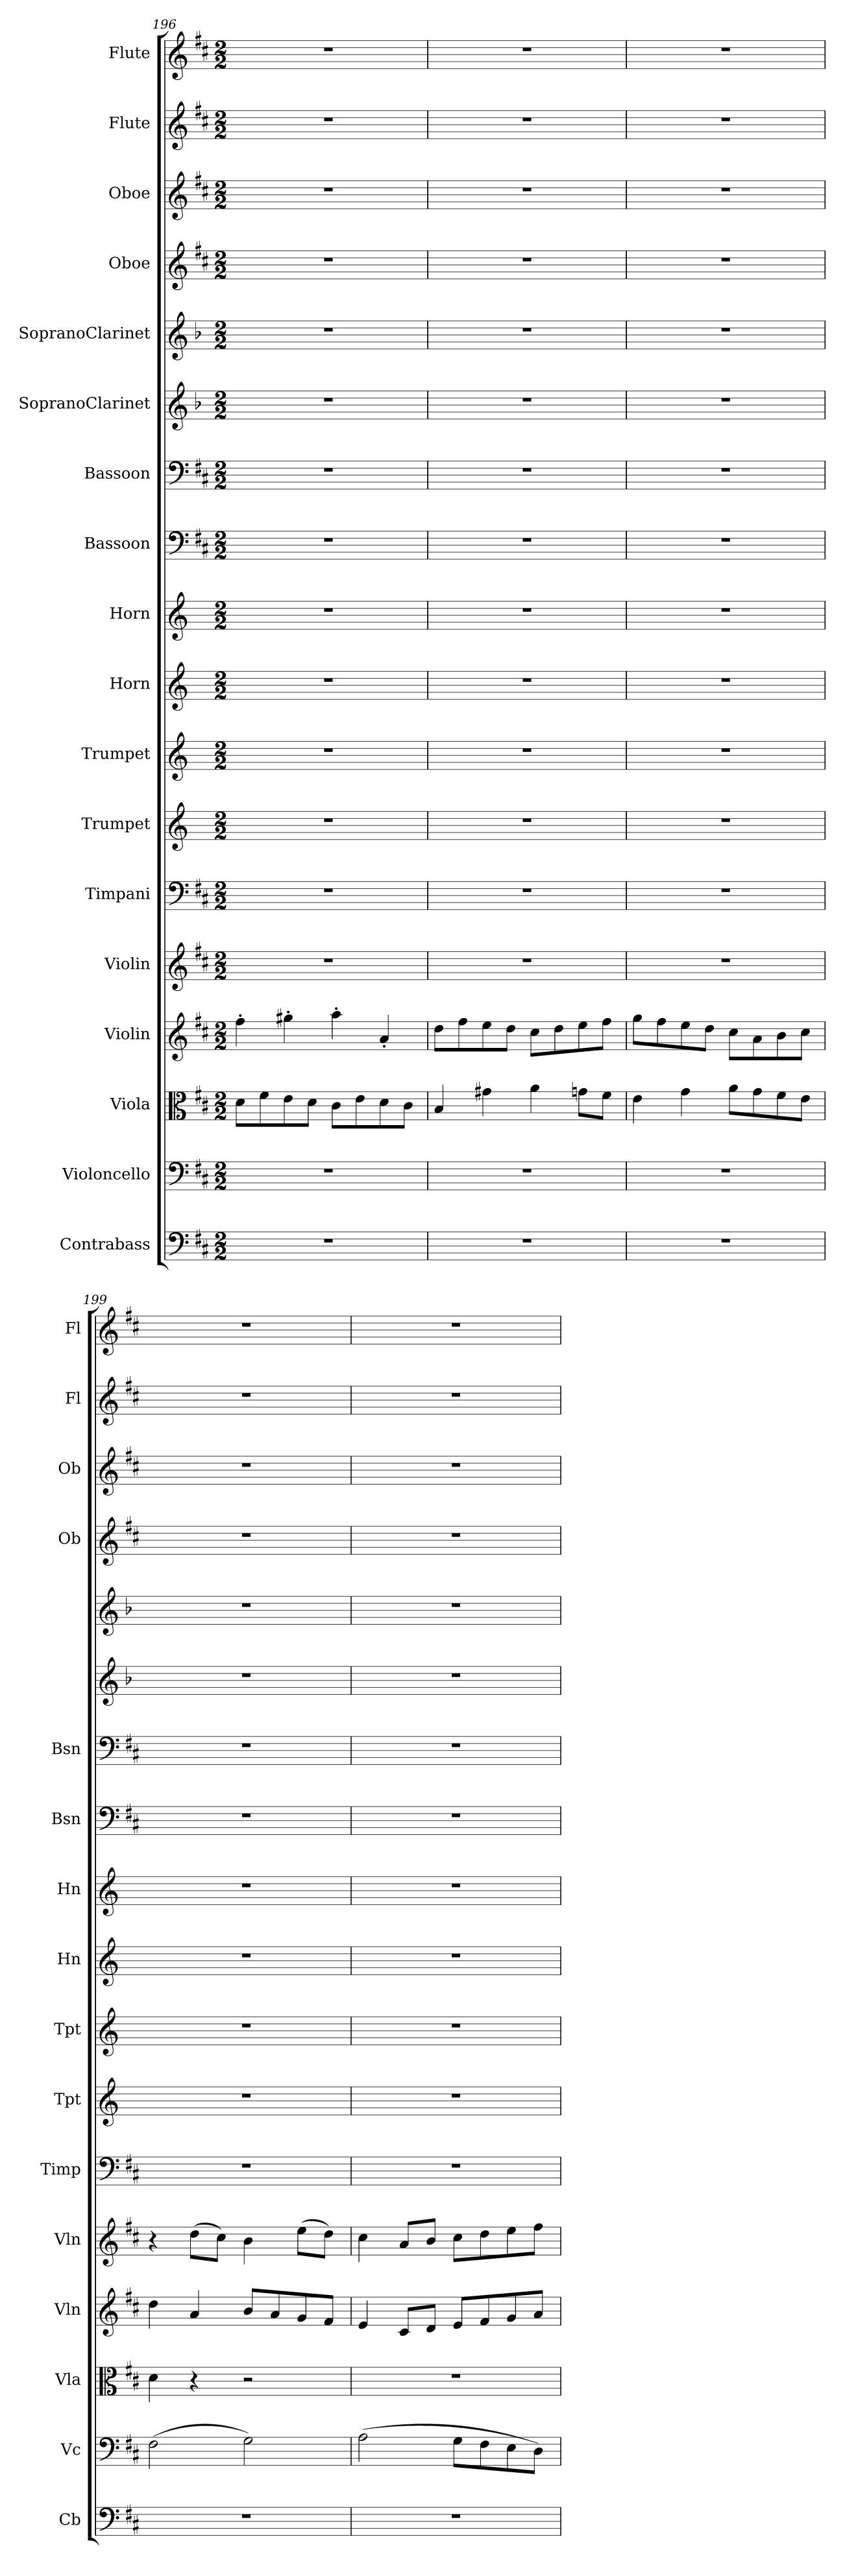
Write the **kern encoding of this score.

**kern	**kern	**kern	**kern	**kern	**kern	**kern	**kern	**kern	**kern	**kern	**kern	**kern	**kern	**kern	**kern	**kern	**kern
*part18	*part17	*part16	*part15	*part14	*part13	*part12	*part11	*part10	*part9	*part8	*part7	*part6	*part5	*part4	*part3	*part2	*part1
*staff18	*staff17	*staff16	*staff15	*staff14	*staff13	*staff12	*staff11	*staff10	*staff9	*staff8	*staff7	*staff6	*staff5	*staff4	*staff3	*staff2	*staff1
*I"Contrabass	*I"Violoncello	*I"Viola	*I"Violin	*I"Violin	*I"Timpani	*I"Trumpet	*I"Trumpet	*I"Horn	*I"Horn	*I"Bassoon	*I"Bassoon	*I"SopranoClarinet	*I"SopranoClarinet	*I"Oboe	*I"Oboe	*I"Flute	*I"Flute
*I'Cb	*I'Vc	*I'Vla	*I'Vln	*I'Vln	*I'Timp	*I'Tpt	*I'Tpt	*I'Hn	*I'Hn	*I'Bsn	*I'Bsn	*	*	*I'Ob	*I'Ob	*I'Fl	*I'Fl
*clefF4	*clefF4	*clefC3	*clefG2	*clefG2	*clefF4	*clefG2	*clefG2	*clefG2	*clefG2	*clefF4	*clefF4	*clefG2	*clefG2	*clefG2	*clefG2	*clefG2	*clefG2
*k[f#c#]	*k[f#c#]	*k[f#c#]	*k[f#c#]	*k[f#c#]	*k[f#c#]	*k[]	*k[]	*k[]	*k[]	*k[f#c#]	*k[f#c#]	*k[b-]	*k[b-]	*k[f#c#]	*k[f#c#]	*k[f#c#]	*k[f#c#]
*M2/2	*M2/2	*M2/2	*M2/2	*M2/2	*M2/2	*M2/2	*M2/2	*M2/2	*M2/2	*M2/2	*M2/2	*M2/2	*M2/2	*M2/2	*M2/2	*M2/2	*M2/2
=196	=196	=196	=196	=196	=196	=196	=196	=196	=196	=196	=196	=196	=196	=196	=196	=196	=196
1r	1r	8d\L	4ff#'\	1r	1r	1r	1r	1r	1r	1r	1r	1r	1r	1r	1r	1r	1r
.	.	8f#\	.	.	.	.	.	.	.	.	.	.	.	.	.	.	.
.	.	8e\	4gg#X'\	.	.	.	.	.	.	.	.	.	.	.	.	.	.
.	.	8d\J	.	.	.	.	.	.	.	.	.	.	.	.	.	.	.
.	.	8c#\L	4aa'\	.	.	.	.	.	.	.	.	.	.	.	.	.	.
.	.	8e\	.	.	.	.	.	.	.	.	.	.	.	.	.	.	.
.	.	8d\	4a'/	.	.	.	.	.	.	.	.	.	.	.	.	.	.
.	.	8c#\J	.	.	.	.	.	.	.	.	.	.	.	.	.	.	.
=197	=197	=197	=197	=197	=197	=197	=197	=197	=197	=197	=197	=197	=197	=197	=197	=197	=197
1r	1r	4B/	8dd\L	1r	1r	1r	1r	1r	1r	1r	1r	1r	1r	1r	1r	1r	1r
.	.	.	8ff#\	.	.	.	.	.	.	.	.	.	.	.	.	.	.
.	.	4g#X\	8ee\	.	.	.	.	.	.	.	.	.	.	.	.	.	.
.	.	.	8dd\J	.	.	.	.	.	.	.	.	.	.	.	.	.	.
.	.	4a\	8cc#\L	.	.	.	.	.	.	.	.	.	.	.	.	.	.
.	.	.	8dd\	.	.	.	.	.	.	.	.	.	.	.	.	.	.
.	.	8gn\L	8ee\	.	.	.	.	.	.	.	.	.	.	.	.	.	.
.	.	8f#\J	8ff#\J	.	.	.	.	.	.	.	.	.	.	.	.	.	.
=198	=198	=198	=198	=198	=198	=198	=198	=198	=198	=198	=198	=198	=198	=198	=198	=198	=198
1r	1r	4e\	8gg\L	1r	1r	1r	1r	1r	1r	1r	1r	1r	1r	1r	1r	1r	1r
.	.	.	8ff#\	.	.	.	.	.	.	.	.	.	.	.	.	.	.
.	.	4g\	8ee\	.	.	.	.	.	.	.	.	.	.	.	.	.	.
.	.	.	8dd\J	.	.	.	.	.	.	.	.	.	.	.	.	.	.
.	.	8a\L	8cc#\L	.	.	.	.	.	.	.	.	.	.	.	.	.	.
.	.	8g\	8a\	.	.	.	.	.	.	.	.	.	.	.	.	.	.
.	.	8f#\	8b\	.	.	.	.	.	.	.	.	.	.	.	.	.	.
.	.	8e\J	8cc#\J	.	.	.	.	.	.	.	.	.	.	.	.	.	.
=199	=199	=199	=199	=199	=199	=199	=199	=199	=199	=199	=199	=199	=199	=199	=199	=199	=199
1r	(2F#\	4d\	4dd\	4r	1r	1r	1r	1r	1r	1r	1r	1r	1r	1r	1r	1r	1r
.	.	4r	4a/	(8dd\L	.	.	.	.	.	.	.	.	.	.	.	.	.
.	.	.	.	8cc#\J)	.	.	.	.	.	.	.	.	.	.	.	.	.
.	2G\)	2r	8b/L	4b\	.	.	.	.	.	.	.	.	.	.	.	.	.
.	.	.	8a/	.	.	.	.	.	.	.	.	.	.	.	.	.	.
.	.	.	8g/	(8ee\L	.	.	.	.	.	.	.	.	.	.	.	.	.
.	.	.	8f#/J	8dd\J)	.	.	.	.	.	.	.	.	.	.	.	.	.
=200	=200	=200	=200	=200	=200	=200	=200	=200	=200	=200	=200	=200	=200	=200	=200	=200	=200
1r	(2A\	1r	4e/	4cc#\	1r	1r	1r	1r	1r	1r	1r	1r	1r	1r	1r	1r	1r
.	.	.	8c#/L	8a/L	.	.	.	.	.	.	.	.	.	.	.	.	.
.	.	.	8d/J	8b/J	.	.	.	.	.	.	.	.	.	.	.	.	.
.	8G\L	.	8e/L	8cc#\L	.	.	.	.	.	.	.	.	.	.	.	.	.
.	8F#\	.	8f#/	8dd\	.	.	.	.	.	.	.	.	.	.	.	.	.
.	8E\	.	8g/	8ee\	.	.	.	.	.	.	.	.	.	.	.	.	.
.	8D\J)	.	8a/J	8ff#\J	.	.	.	.	.	.	.	.	.	.	.	.	.
=	=	=	=	=	=	=	=	=	=	=	=	=	=	=	=	=	=
*-	*-	*-	*-	*-	*-	*-	*-	*-	*-	*-	*-	*-	*-	*-	*-	*-	*-
